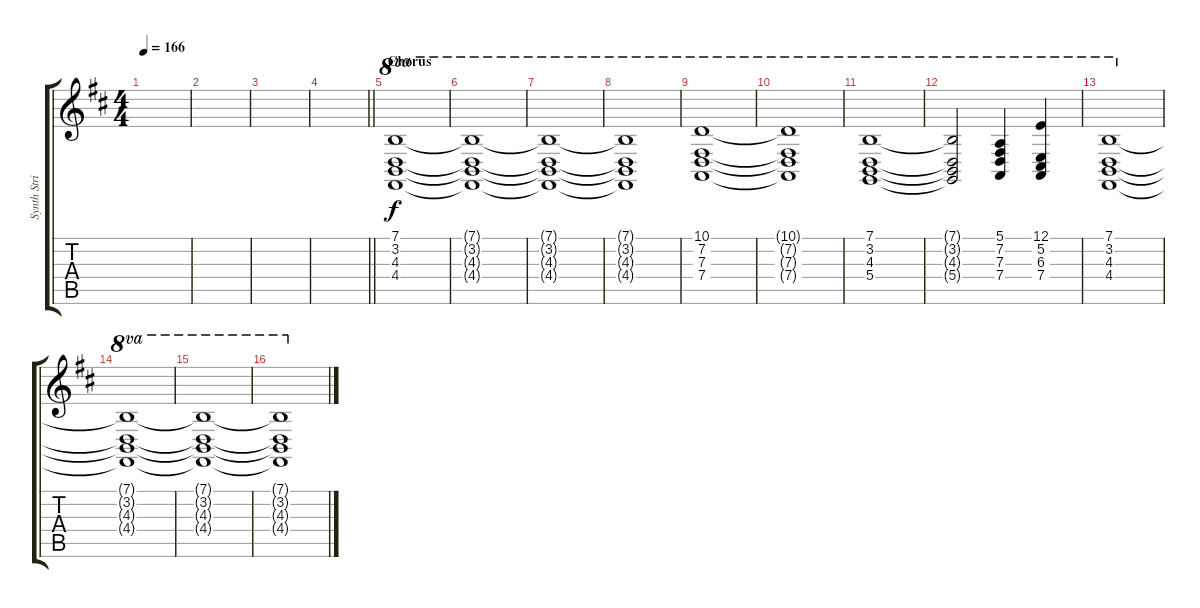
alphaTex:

\track ("Synth Strings" "Synth Stri") {instrument pad7halo}
\staff {score tabs}
\tuning (E4 B3 G3 D3 A2 E2) {hide}
\ts (4 4)
\tempo 166
\clef g2
\ks d
|
|
|
\barLineRight lightlight
|
\section ("" "Chorus")
(7.1 3.2 4.3 4.4).1{ot 8va} |
(7.1{t} 3.2{t} 4.3{t} 4.4{t}).1{ot 8va} |
(7.1{t} 3.2{t} 4.3{t} 4.4{t}).1{ot 8va} |
(7.1{t} 3.2{t} 4.3{t} 4.4{t}).1{ot 8va} |
(10.1 7.2 7.3 7.4).1{ot 8va} |
(10.1{t} 7.2{t} 7.3{t} 7.4{t}).1{ot 8va} |
(7.1 3.2 4.3 5.4).1{ot 8va} |
(7.1{t} 3.2{t} 4.3{t} 5.4{t}).2{ot 8va} (5.1 7.2 7.3 7.4).4{ot 8va} (12.1 5.2 6.3 7.4).4{ot 8va} |
(7.1 3.2 4.3 4.4).1{ot 8va} |
(7.1{t} 3.2{t} 4.3{t} 4.4{t}).1{ot 8va} |
(7.1{t} 3.2{t} 4.3{t} 4.4{t}).1{ot 8va} |
(7.1{t} 3.2{t} 4.3{t} 4.4{t}).1{ot 8va}
